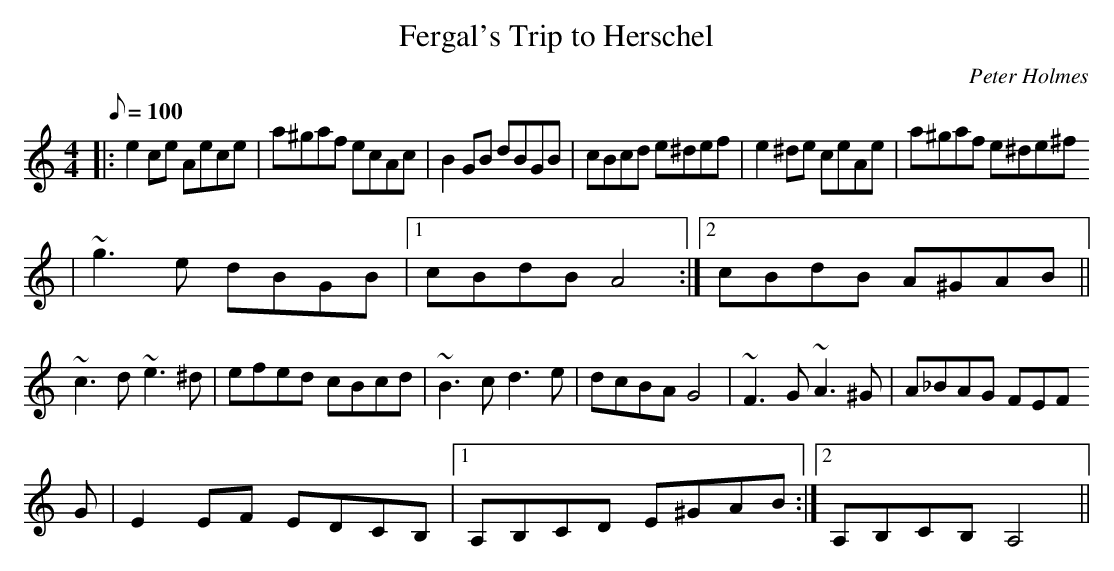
X:1
T:Fergal's Trip to Herschel
C:Peter Holmes
M:4/4
L:1/8
Q:100
K:Am
||:e2ce Aece | a^gaf ecAc | B2GB dBGB |cBcd e^def| e2^de ceAe |a^gaf e^de^f
|~g3e dBGB |1 cBdB A4:|2 cBdB A^GAB||
~c3d ~e3^d | efed cBcd | ~B3c d3e | dcBA G4 | ~F3G ~A3 ^G| A_BAG FEF
G | E2 EF EDCB, |1A,B,CD E^GAB:|2 A,B,CB, A,4 ||
